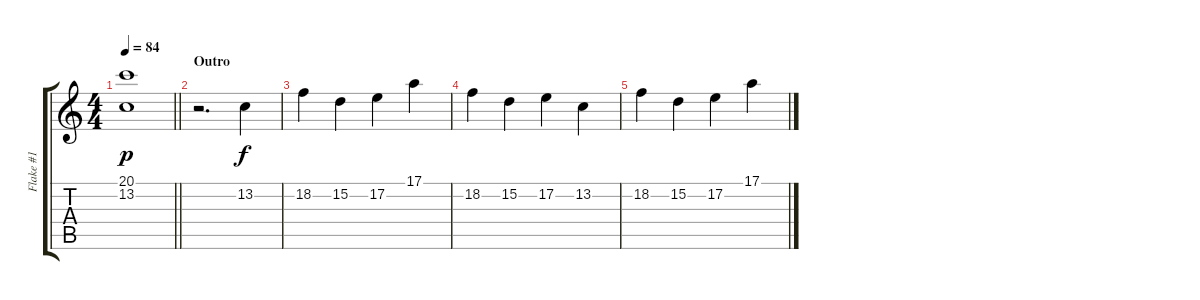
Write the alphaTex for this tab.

\track ("Flake #1" "Flake #1") {instrument acousticgrandpiano}
\staff {score tabs}
\tuning (E4 B3 G3 D3 A2 D2) {hide}
\ts (4 4)
\tempo 84
\clef g2
\barLineRight lightlight
\ks c
(20.1 13.2).1{dy p} |
\section ("" "Outro")
r.2{d} 13.2.4{dy f volume 13 instrument acousticgrandpiano} |
18.2.4 15.2.4 17.2.4 17.1.4 |
18.2.4 15.2.4 17.2.4 13.2.4 |
18.2.4 15.2.4 17.2.4 17.1.4
